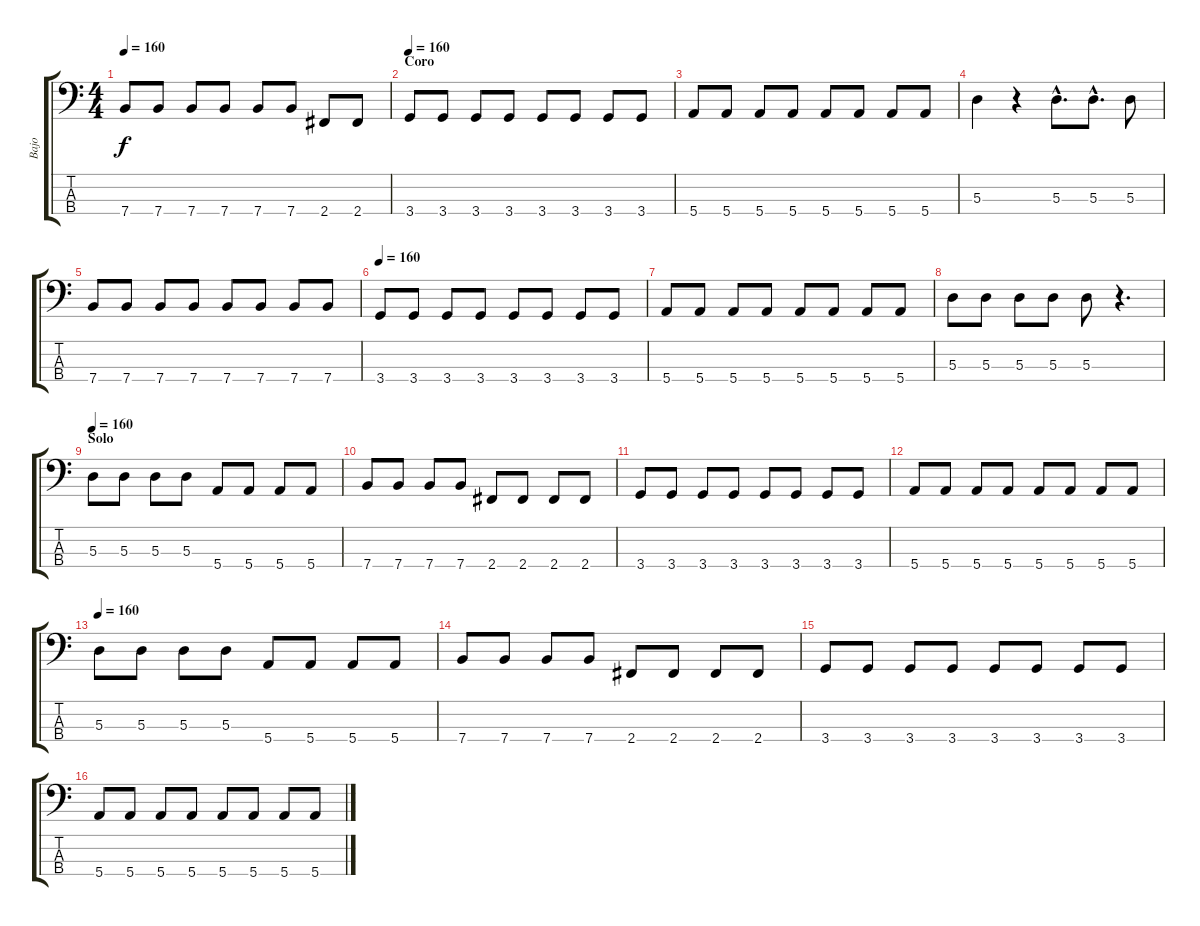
\track ("Bajo" "Bajo") {instrument electricbasspick}
\staff {score tabs}
\tuning (G2 D2 A1 E1) {hide}
\ts (4 4)
\tempo 160
\clef f4
\ks c
7.4.8{dy f} 7.4.8 7.4.8 7.4.8 7.4.8 7.4.8 2.4.8 2.4.8 |
\section ("" "Coro")
\tempo 160
3.4.8 3.4.8 3.4.8 3.4.8 3.4.8 3.4.8 3.4.8 3.4.8 |
5.4.8 5.4.8 5.4.8 5.4.8 5.4.8 5.4.8 5.4.8 5.4.8 |
5.3.4 r.4 5.3{hac}.8{d} 5.3{hac}.8{d} 5.3.8 |
7.4.8 7.4.8 7.4.8 7.4.8 7.4.8 7.4.8 7.4.8 7.4.8 |
\tempo 160
3.4.8 3.4.8 3.4.8 3.4.8 3.4.8 3.4.8 3.4.8 3.4.8 |
5.4.8 5.4.8 5.4.8 5.4.8 5.4.8 5.4.8 5.4.8 5.4.8 |
5.3.8 5.3.8 5.3.8 5.3.8 5.3.8 r.4{d} |
\section ("" "Solo")
\tempo 160
5.3.8 5.3.8 5.3.8 5.3.8 5.4.8 5.4.8 5.4.8 5.4.8 |
7.4.8 7.4.8 7.4.8 7.4.8 2.4.8 2.4.8 2.4.8 2.4.8 |
3.4.8 3.4.8 3.4.8 3.4.8 3.4.8 3.4.8 3.4.8 3.4.8 |
5.4.8 5.4.8 5.4.8 5.4.8 5.4.8 5.4.8 5.4.8 5.4.8 |
\tempo 160
5.3.8 5.3.8 5.3.8 5.3.8 5.4.8 5.4.8 5.4.8 5.4.8 |
7.4.8 7.4.8 7.4.8 7.4.8 2.4.8 2.4.8 2.4.8 2.4.8 |
3.4.8 3.4.8 3.4.8 3.4.8 3.4.8 3.4.8 3.4.8 3.4.8 |
5.4.8 5.4.8 5.4.8 5.4.8 5.4.8 5.4.8 5.4.8 5.4.8
